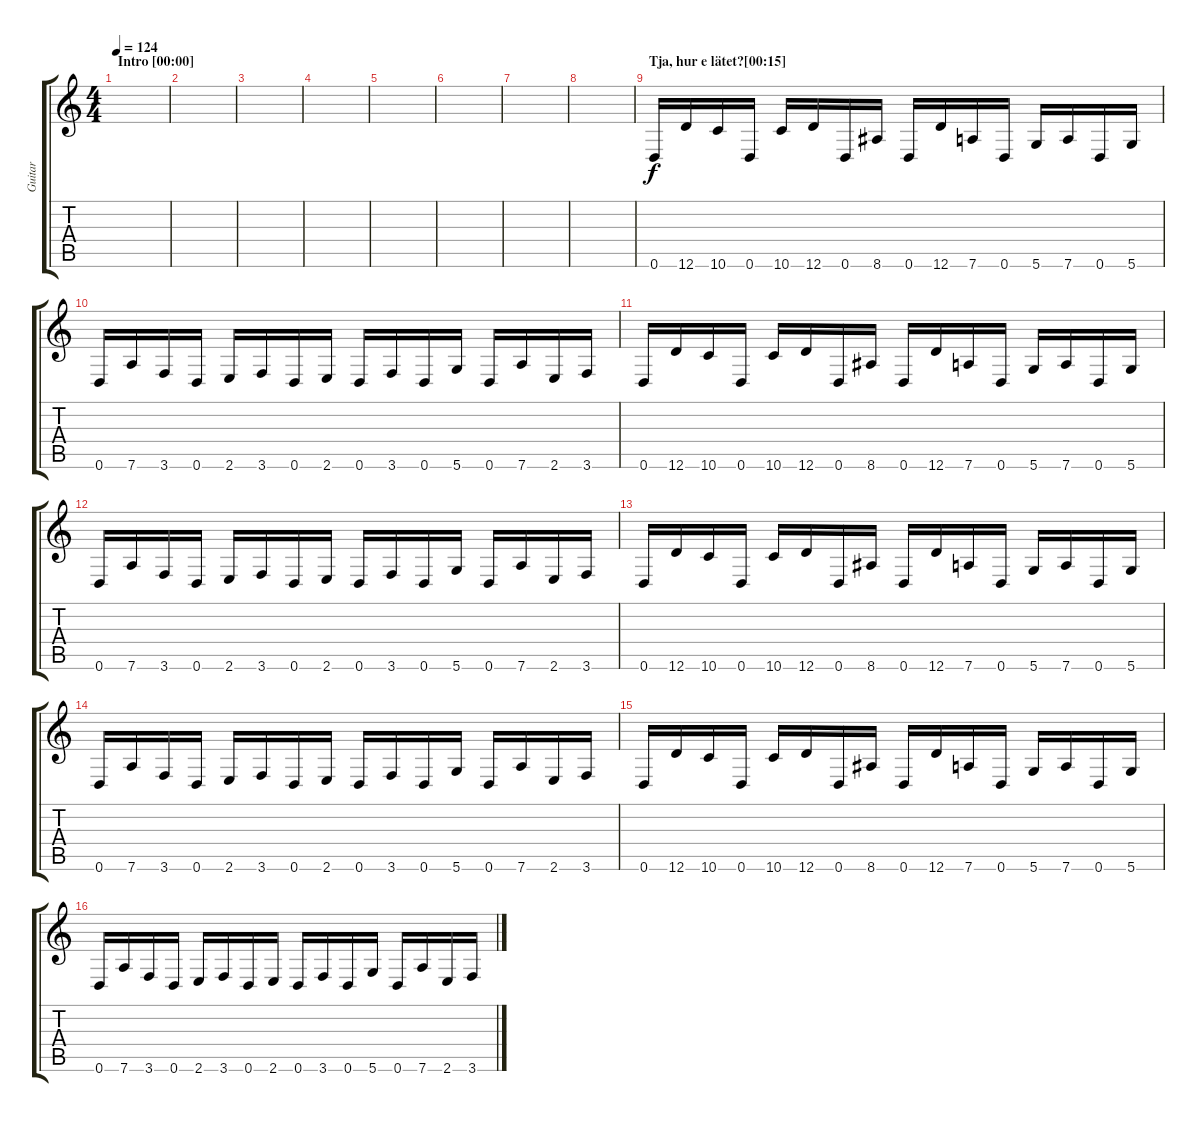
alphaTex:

\track ("Guitar" "Guitar") {instrument distortionguitar}
\staff {score tabs}
\tuning (E4 B3 G3 D3 A2 D2) {hide}
\ts (4 4)
\section ("" "Intro [00:00]")
\tempo 124
\clef g2
\ks c
|
|
|
|
|
|
|
|
\section ("" "Tja, hur e lätet?[00:15]")
0.6.16 12.6.16 10.6.16 0.6.16 10.6.16 12.6.16 0.6.16 8.6.16 0.6.16 12.6.16 7.6.16 0.6.16 5.6.16 7.6.16 0.6.16 5.6.16 |
0.6.16 7.6.16 3.6.16 0.6.16 2.6.16 3.6.16 0.6.16 2.6.16 0.6.16 3.6.16 0.6.16 5.6.16 0.6.16 7.6.16 2.6.16 3.6.16 |
0.6.16 12.6.16 10.6.16 0.6.16 10.6.16 12.6.16 0.6.16 8.6.16 0.6.16 12.6.16 7.6.16 0.6.16 5.6.16 7.6.16 0.6.16 5.6.16 |
0.6.16 7.6.16 3.6.16 0.6.16 2.6.16 3.6.16 0.6.16 2.6.16 0.6.16 3.6.16 0.6.16 5.6.16 0.6.16 7.6.16 2.6.16 3.6.16 |
0.6.16 12.6.16 10.6.16 0.6.16 10.6.16 12.6.16 0.6.16 8.6.16 0.6.16 12.6.16 7.6.16 0.6.16 5.6.16 7.6.16 0.6.16 5.6.16 |
0.6.16 7.6.16 3.6.16 0.6.16 2.6.16 3.6.16 0.6.16 2.6.16 0.6.16 3.6.16 0.6.16 5.6.16 0.6.16 7.6.16 2.6.16 3.6.16 |
0.6.16 12.6.16 10.6.16 0.6.16 10.6.16 12.6.16 0.6.16 8.6.16 0.6.16 12.6.16 7.6.16 0.6.16 5.6.16 7.6.16 0.6.16 5.6.16 |
0.6.16 7.6.16 3.6.16 0.6.16 2.6.16 3.6.16 0.6.16 2.6.16 0.6.16 3.6.16 0.6.16 5.6.16 0.6.16 7.6.16 2.6.16 3.6.16
